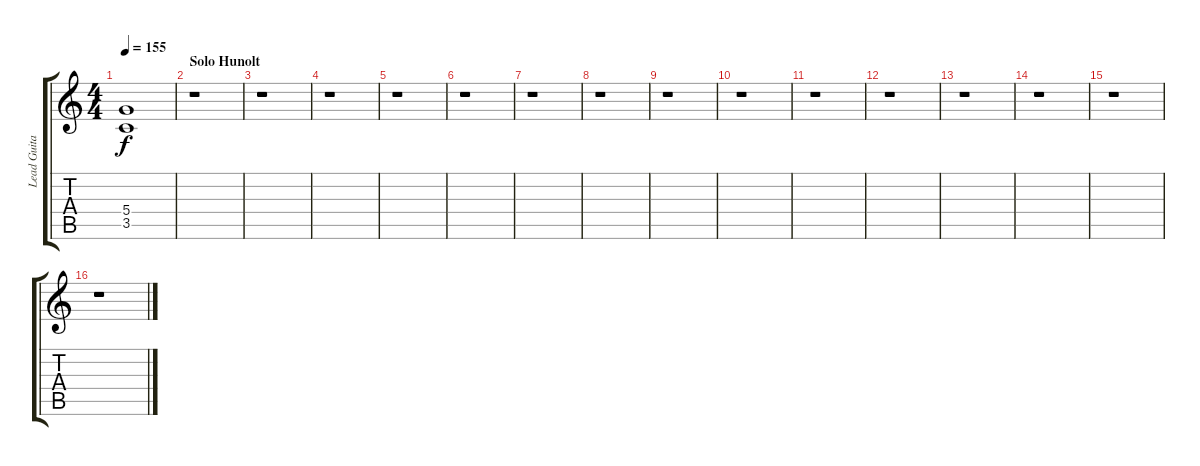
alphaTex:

\track ("Lead Guitar" "Lead Guita") {instrument distortionguitar}
\staff {score tabs}
\tuning (E4 B3 G3 D3 A2 E2) {hide}
\ts (4 4)
\tempo 155
\clef g2
\ks c
(5.4{t} 3.5{t}).1{dy f} |
\section ("" "Solo Hunolt")
r.1 |
r.1 |
r.1 |
r.1 |
r.1 |
r.1 |
r.1 |
r.1 |
r.1 |
r.1 |
r.1 |
r.1 |
r.1 |
r.1 |
r.1
